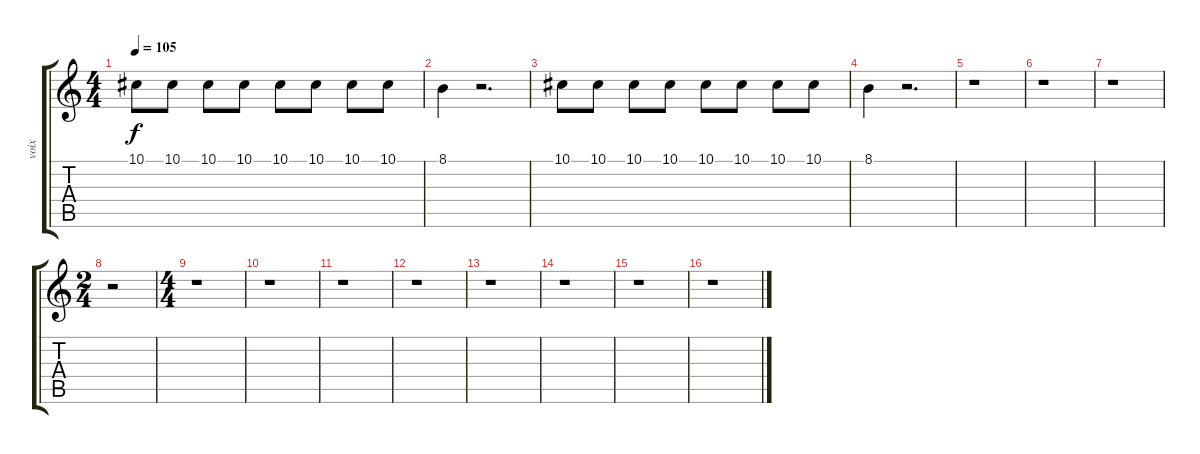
\track ("voix" "voix") {instrument accordion}
\staff {score tabs}
\tuning (Eb4 Bb3 Gb3 Db3 Ab2 Eb2) {hide}
\ts (4 4)
\tempo 105
\clef g2
\ks c
10.1.8{dy f} 10.1.8 10.1.8 10.1.8 10.1.8 10.1.8 10.1.8 10.1.8 |
8.1.4 r.2{d} |
10.1.8 10.1.8 10.1.8 10.1.8 10.1.8 10.1.8 10.1.8 10.1.8 |
8.1.4 r.2{d} |
r.1 |
r.1 |
r.1 |
\ts (2 4)
r.2 |
\ts (4 4)
r.1 |
r.1 |
r.1 |
r.1 |
r.1 |
r.1 |
r.1 |
r.1
